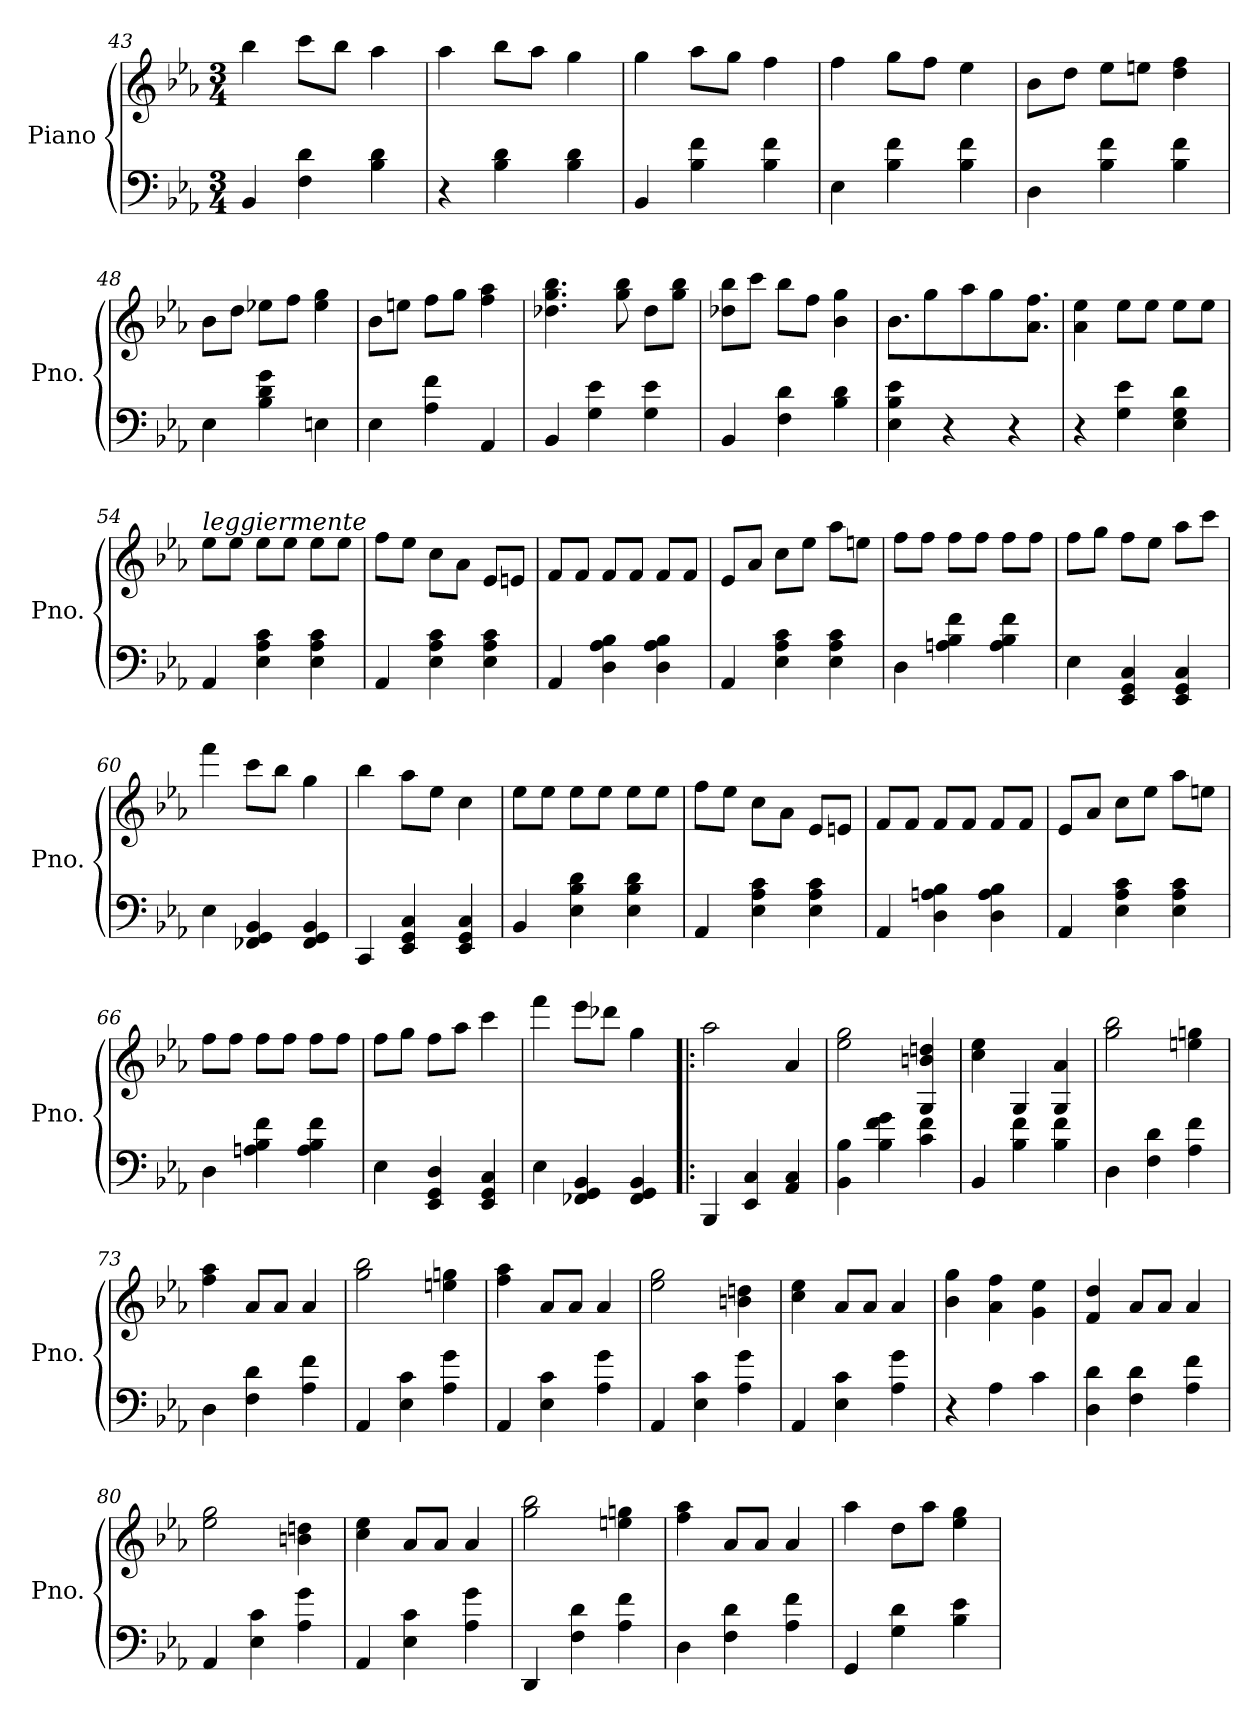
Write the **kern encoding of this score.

**kern	**kern
*part1	*part1
*staff2	*staff1
*I"Piano	*
*I'Pno.	*
*clefF4	*clefG2
*k[b-e-a-]	*k[b-e-a-]
*M3/4	*M3/4
=43	=43
4BB-/	4bb-\
4F\ 4d\	8ccc\L
.	8bb-\J
4B-\ 4d\	4aa-\
=44	=44
4r	4aa-\
4B-\ 4d\	8bb-\L
.	8aa-\J
4B-\ 4d\	4gg\
!!LO:LB:g=z
=45	=45
4BB-/	4gg\
4B-\ 4f\	8aa-\L
.	8gg\J
4B-\ 4f\	4ff\
=46	=46
4E-\	4ff\
4B-\ 4f\	8gg\L
.	8ff\J
4B-\ 4f\	4ee-\
=47	=47
4D\	8b-\L
.	8dd\J
4B-\ 4f\	8ee-\L
.	8een\J
4B-\ 4f\	4dd\ 4ff\
=48	=48
4E-\	8b-\L
.	8dd\J
4B-\ 4d\ 4g\	8ee-X\L
.	8ff\J
4En\	4ee-\ 4gg\
=49	=49
4E-\	8b-\L
.	8een\J
4A-\ 4f\	8ff\L
.	8gg\J
4AA-/	4ff\ 4aa-\
=50	=50
4BB-/	4.dd-X\ 4.gg\ 4.bb-\
4G\ 4e-\	.
.	8gg\ 8bb-\
4G\ 4e-\	8dd-\L
.	8gg\ 8bb-\J
=51	=51
4BB-/	8dd-X\ 8bb-\L
.	8ccc\J
4F\ 4d\	8bb-\L
.	8ff\J
4B-\ 4d\	4b-\ 4gg\
!!LO:LB:g=z
=52	=52
4E-\ 4B-\ 4e-\	8.b-\L
.	8gg\
4r	.
.	8aa-\
.	8gg\
4r	.
.	8.a-\ 8.ff\J
=53	=53
4r	4a-\ 4ee-\
4G\ 4e-\	8ee-\L
.	8ee-\J
4E-\ 4G\ 4d\	8ee-\L
.	8ee-\J
=54	=54
!	!LO:TX:a:i:t=leggiermente
4AA-/	8ee-\L
.	8ee-\J
4E-\ 4A-\ 4c\	8ee-\L
.	8ee-\J
4E-\ 4A-\ 4c\	8ee-\L
.	8ee-\J
=55	=55
4AA-/	8ff\L
.	8ee-\J
4E-\ 4A-\ 4c\	8cc\L
.	8a-\J
4E-\ 4A-\ 4c\	8e-/L
.	8en/J
=56	=56
4AA-/	8f/L
.	8f/J
4D\ 4A-\ 4B-\	8f/L
.	8f/J
4D\ 4A-\ 4B-\	8f/L
.	8f/J
=57	=57
4AA-/	8e-/L
.	8a-/J
4E-\ 4A-\ 4c\	8cc\L
.	8ee-\J
4E-\ 4A-\ 4c\	8aa-\L
.	8een\J
!!LO:LB:g=z
=58	=58
4D\	8ff\L
.	8ff\J
4An\ 4B-\ 4f\	8ff\L
.	8ff\J
4A\ 4B-\ 4f\	8ff\L
.	8ff\J
=59	=59
4E-\	8ff\L
.	8gg\J
4EE-/ 4GG/ 4C/	8ff\L
.	8ee-\J
4EE-/ 4GG/ 4C/	8aa-\L
.	8ccc\J
=60	=60
4E-\	4fff\
4FF-X/ 4GG/ 4BB-/	8ccc\L
.	8bb-\J
4FF-/ 4GG/ 4BB-/	4gg\
=61	=61
4CC/	4bb-\
4EE-/ 4GG/ 4C/	8aa-\L
.	8ee-\J
4EE-/ 4GG/ 4C/	4cc\
=62	=62
4BB-/	8ee-\L
.	8ee-\J
4E-\ 4B-\ 4d\	8ee-\L
.	8ee-\J
4E-\ 4B-\ 4d\	8ee-\L
.	8ee-\J
=63	=63
4AA-/	8ff\L
.	8ee-\J
4E-\ 4A-\ 4c\	8cc\L
.	8a-\J
4E-\ 4A-\ 4c\	8e-/L
.	8en/J
!!LO:LB:g=z
=64	=64
4AA-/	8f/L
.	8f/J
4D\ 4An\ 4B-\	8f/L
.	8f/J
4D\ 4A\ 4B-\	8f/L
.	8f/J
=65	=65
4AA-/	8e-/L
.	8a-/J
4E-\ 4A-\ 4c\	8cc\L
.	8ee-\J
4E-\ 4A-\ 4c\	8aa-\L
.	8een\J
=66	=66
4D\	8ff\L
.	8ff\J
4An\ 4B-\ 4f\	8ff\L
.	8ff\J
4A\ 4B-\ 4f\	8ff\L
.	8ff\J
=67	=67
4E-\	8ff\L
.	8gg\J
4EE-/ 4GG/ 4D/	8ff\L
.	8aa-\J
4EE-/ 4GG/ 4C/	4ccc\
=68	=68
4E-\	4fff\
4FF-X/ 4GG/ 4BB-/	8eee-\L
.	8ddd-X\J
4FF-/ 4GG/ 4BB-/	4gg\
=69!|:	=69!|:
4BBB-/	2aa-\
4EE-/ 4C/	.
4AA-/ 4C/	4a-/
!!LO:PB:g=z
=70	=70
4BB-\ 4B-\	2ee-\ 2gg\
4B-\ 4f\ 4g\	.
4c\ 4f\	4G/ 4bn/ 4ddn/
=71	=71
4BB-/	4cc\ 4ee-\
4B-\ 4f\	4G/
4B-\ 4f\	4G/ 4a-/
=72	=72
4D\	2gg\ 2bb-\
4F\ 4d\	.
4A-\ 4f\	4een\ 4ggn\
=73	=73
4D\	4ff\ 4aa-\
4F\ 4d\	8a-/L
.	8a-/J
4A-\ 4f\	4a-/
=74	=74
4AA-/	2gg\ 2bb-\
4E-\ 4c\	.
4A-\ 4g\	4een\ 4ggn\
=75	=75
4AA-/	4ff\ 4aa-\
4E-\ 4c\	8a-/L
.	8a-/J
4A-\ 4g\	4a-/
=76	=76
4AA-/	2ee-\ 2gg\
4E-\ 4c\	.
4A-\ 4g\	4bn\ 4ddn\
=77	=77
4AA-/	4cc\ 4ee-\
4E-\ 4c\	8a-/L
.	8a-/J
4A-\ 4g\	4a-/
=78	=78
4r	4b-\ 4gg\
4A-\	4a-\ 4ff\
4c\	4g\ 4ee-\
!!LO:LB:g=z
=79	=79
4D\ 4d\	4f/ 4dd/
4F\ 4d\	8a-/L
.	8a-/J
4A-\ 4f\	4a-/
=80	=80
4AA-/	2ee-\ 2gg\
4E-\ 4c\	.
4A-\ 4g\	4bn\ 4ddn\
=81	=81
4AA-/	4cc\ 4ee-\
4E-\ 4c\	8a-/L
.	8a-/J
4A-\ 4g\	4a-/
=82	=82
4DD/	2gg\ 2bb-\
4F\ 4d\	.
4A-\ 4f\	4een\ 4ggn\
=83	=83
4D\	4ff\ 4aa-\
4F\ 4d\	8a-/L
.	8a-/J
4A-\ 4f\	4a-/
=84	=84
4GG/	4aa-\
4G\ 4d\	8dd\L
.	8aa-\J
4B-\ 4e-\	4ee-\ 4gg\
=	=
*-	*-
